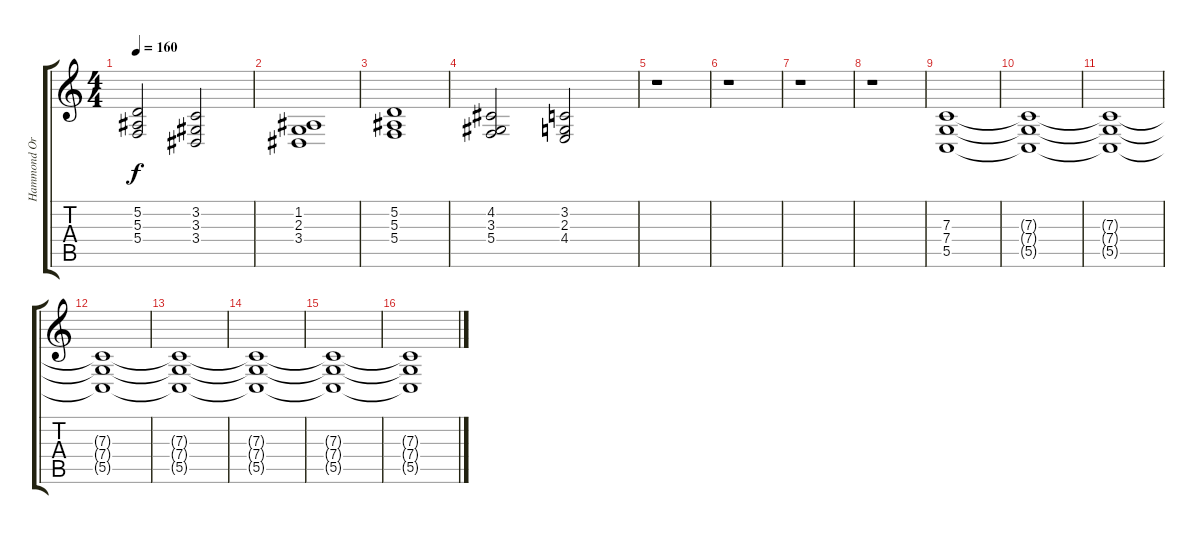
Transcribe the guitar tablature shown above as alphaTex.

\track ("Hammond Organ" "Hammond Or") {instrument drawbarorgan}
\staff {score tabs}
\tuning (D4 A3 F3 C3 G2 D2) {hide}
\ts (4 4)
\tempo 160
\clef g2
\ks c
(5.2{t} 5.3{t} 5.4{t}).2{dy f} (3.2 3.3 3.4).2 |
(1.2 2.3 3.4).1 |
(5.2 5.3 5.4).1 |
(4.2 3.3 5.4).2 (3.2 2.3 4.4).2 |
r.1 |
r.1 |
r.1 |
r.1 |
(7.3 7.4 5.5).1 |
(7.3{t} 7.4{t} 5.5{t}).1 |
(7.3{t} 7.4{t} 5.5{t}).1 |
(7.3{t} 7.4{t} 5.5{t}).1 |
(7.3{t} 7.4{t} 5.5{t}).1 |
(7.3{t} 7.4{t} 5.5{t}).1 |
(7.3{t} 7.4{t} 5.5{t}).1 |
(7.3{t} 7.4{t} 5.5{t}).1
